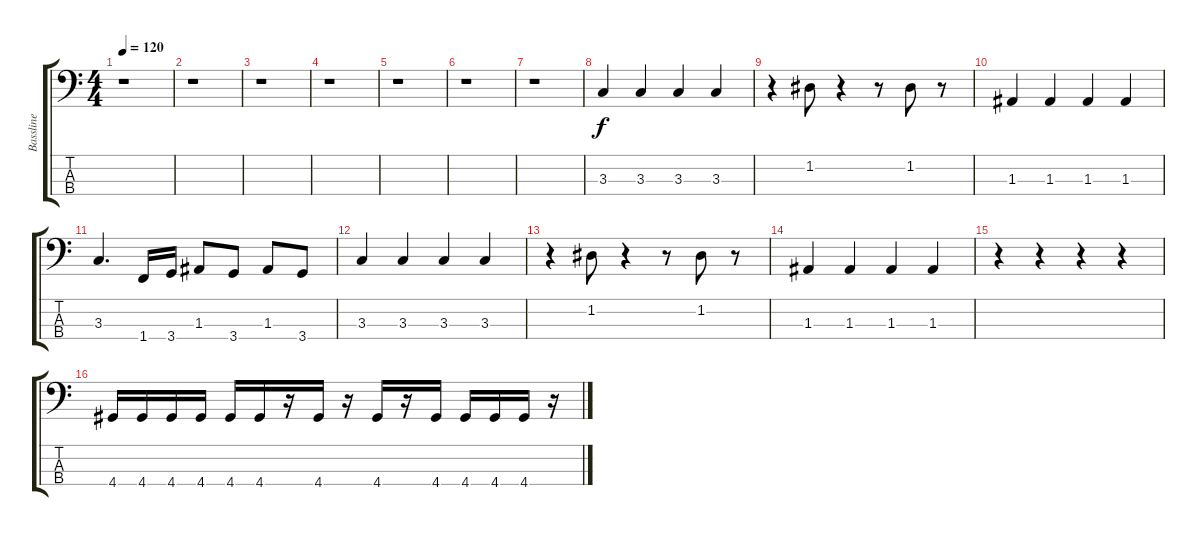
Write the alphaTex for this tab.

\track ("Bassline" "Bassline") {instrument slapbass1}
\staff {score tabs}
\tuning (G2 D2 A1 E1) {hide}
\ts (4 4)
\tempo 120
\clef f4
\ks c
r.1{dy f} |
r.1 |
r.1 |
r.1 |
r.1 |
r.1 |
r.1 |
3.3.4 3.3.4 3.3.4 3.3.4 |
r.4 1.2.8 r.4 r.8 1.2.8 r.8 |
1.3.4 1.3.4 1.3.4 1.3.4 |
3.3.4{d} 1.4.16 3.4.16 1.3.8 3.4.8 1.3.8 3.4.8 |
3.3.4 3.3.4 3.3.4 3.3.4 |
r.4 1.2.8 r.4 r.8 1.2.8 r.8 |
1.3.4 1.3.4 1.3.4 1.3.4 |
r.4 r.4 r.4 r.4 |
4.4.16 4.4.16 4.4.16 4.4.16 4.4.16 4.4.16 r.16 4.4.16 r.16 4.4.16 r.16 4.4.16 4.4.16 4.4.16 4.4.16 r.16
